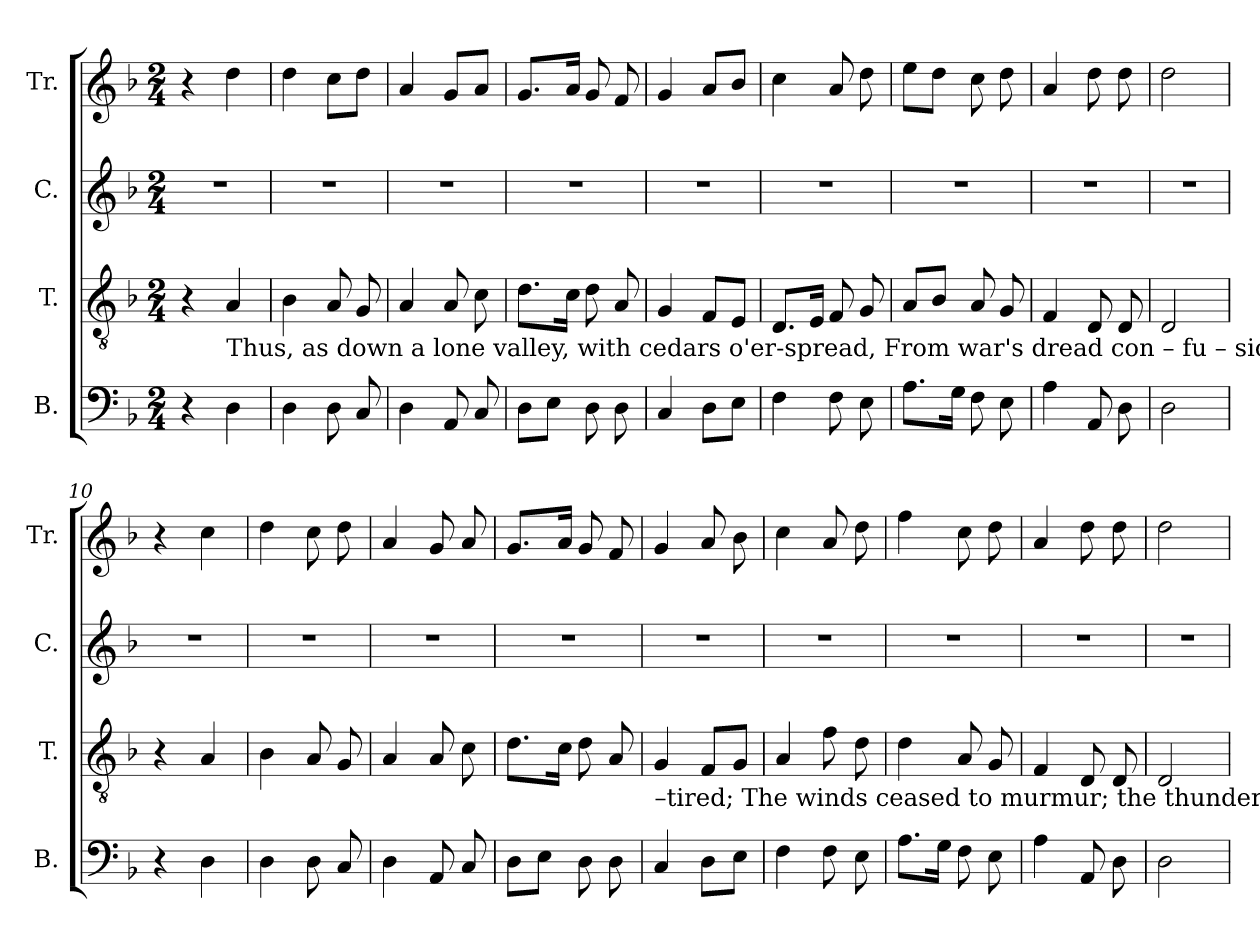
**kern	**kern	**kern	**kern
*part4	*part3	*part2	*part1
*staff4	*staff3	*staff2	*staff1
*I"B.	*I"T.	*I"C.	*I"Tr.
*I'B.	*I'T.	*I'C.	*I'Tr.
*clefF4	*clefGv2	*clefG2	*clefG2
*k[b-]	*k[b-]	*k[b-]	*k[b-]
*M2/4	*M2/4	*M2/4	*M2/4
*MM85	*MM85	*MM85	*MM85
=1	=1	=1	=1
4r	4r	2r	4r
!	!LO:TX:b:t=Thus, as down a lone valley, with cedars o'er-spread,   From  war's  dread  con – fu  –  sion   I       pen-sive-ly strayed,   The  gloom  from  the  face  of  fair  hea–ven re –	!	!
4D!\	4A!/	.	4dd!\
=2	=2	=2	=2
4D!\	4B-!\	2r	4dd!\
8D!\	8A!/	.	8cc!\L
8C!/	8G!/	.	8dd!\J
=3	=3	=3	=3
4D!\	4A!/	2r	4a!/
8AA!/	8A!/	.	8g!/L
8C!/	8c!\	.	8a!/J
=4	=4	=4	=4
8D!\L	8.d!\L	2r	8.g!/L
8E!\J	.	.	.
.	16c!\Jk	.	16a!/Jk
8D!\	8d!\	.	8g!/
8D!\	8A!/	.	8f!/
=5	=5	=5	=5
4C!/	4G!/	2r	4g!/
8D!\L	8F!/L	.	8a!/L
8E!\J	8E!/J	.	8b-!/J
=6	=6	=6	=6
4F!\	8.D!/L	2r	4cc!\
.	16E!/Jk	.	.
8F!\	8F!/	.	8a!/
8E!\	8G!/	.	8dd!\
=7	=7	=7	=7
8.A!\L	8A!/L	2r	8ee!\L
.	8B-!/J	.	8dd!\J
16G!\Jk	.	.	.
8F!\	8A!/	.	8cc!\
8E!\	8G!/	.	8dd!\
=8	=8	=8	=8
4A!\	4F!/	2r	4a!/
8AA!/	8D!/	.	8dd!\
8D!\	8D!/	.	8dd!\
=9	=9	=9	=9
2D!\	2D!/	2r	2dd!\
=10	=10	=10	=10
4r	4r	2r	4r
4D!\	4A!/	.	4cc!\
=11	=11	=11	=11
4D!\	4B-!\	2r	4dd!\
8D!\	8A!/	.	8cc!\
8C!/	8G!/	.	8dd!\
=12	=12	=12	=12
4D!\	4A!/	2r	4a!/
8AA!/	8A!/	.	8g!/
8C!/	8c!\	.	8a!/
=13	=13	=13	=13
8D!\L	8.d!\L	2r	8.g!/L
8E!\J	.	.	.
.	16c!\Jk	.	16a!/Jk
8D!\	8d!\	.	8g!/
8D!\	8A!/	.	8f!/
!!LO:LB:g=z
=14	=14	=14	=14
!	!LO:TX:b:t=–tired; The winds ceased to murmur; the thunders expired;     Perfumes,  as  of  Eden, flow'd sweetly along,  And    a    voice,  as  of        angels,   enchantingly sung&colon;    "Co –	!	!
4C!/	4G!/	2r	4g!/
8D!\L	8F!/L	.	8a!/
8E!\J	8G!/J	.	8b-!\
=15	=15	=15	=15
4F!\	4A!/	2r	4cc!\
8F!\	8f!\	.	8a!/
8E!\	8d!\	.	8dd!\
=16	=16	=16	=16
8.A!\L	4d!\	2r	4ff!\
16G!\Jk	.	.	.
8F!\	8A!/	.	8cc!\
8E!\	8G!/	.	8dd!\
=17	=17	=17	=17
4A!\	4F!/	2r	4a!/
8AA!/	8D!/	.	8dd!\
8D!\	8D!/	.	8dd!\
=18	=18	=18	=18
2D!\	2D!/	2r	2dd!\
=	=	=	=
*-	*-	*-	*-
